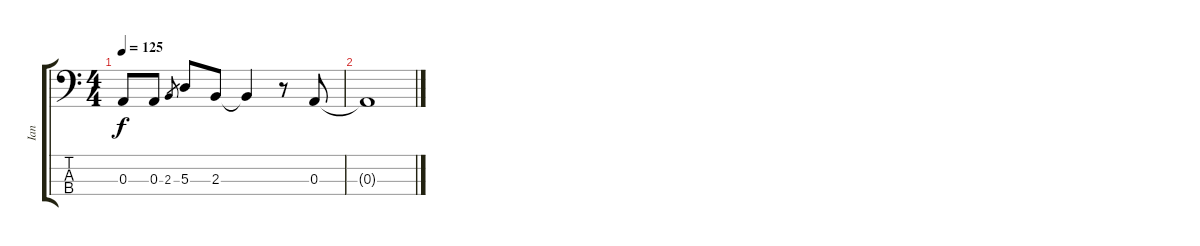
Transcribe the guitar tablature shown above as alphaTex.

\track ("Ian" "Ian") {instrument electricbassfinger}
\staff {score tabs}
\tuning (G2 D2 A1 E1) {hide}
\ts (4 4)
\tempo 125
\clef f4
\ks c
0.3.8{dy f} 0.3.8 2.3.8{gr} 5.3.8 2.3.8 2.3{t}.4 r.8 0.3.8 |
0.3{t}.1
